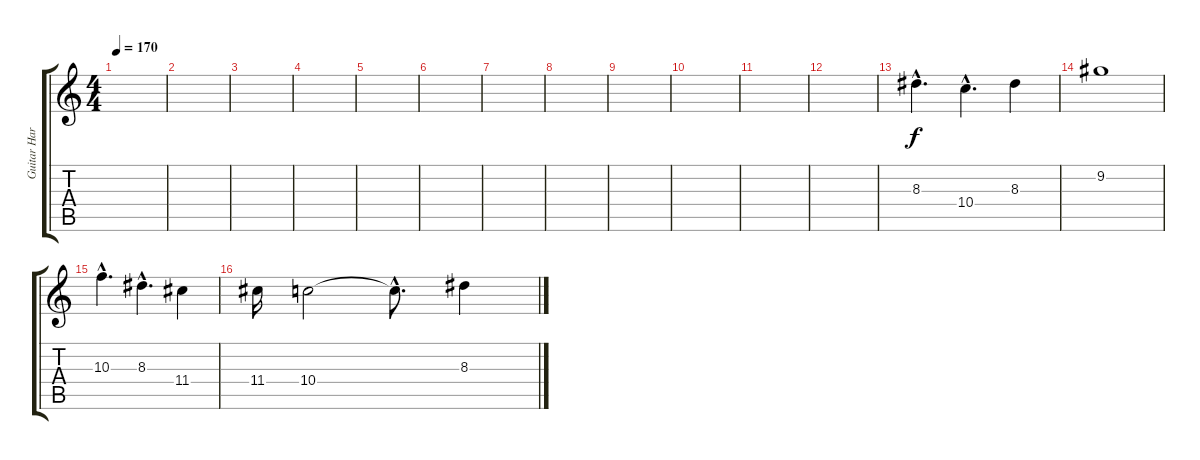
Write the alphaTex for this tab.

\track ("Guitar Harms" "Guitar Har") {instrument distortionguitar}
\staff {score tabs}
\tuning (E4 B3 G3 D3 A2 E2) {hide}
\ts (4 4)
\tempo 170
\clef g2
\ks c
|
|
|
|
|
|
|
|
|
|
|
|
8.3{hac}.4{d volume 15} 10.4{hac}.4{d} 8.3.4 |
9.2.1 |
10.3{hac}.4{d} 8.3{hac}.4{d} 11.4.4 |
11.4.16 10.4.2 10.4{hac t}.8{d} 8.3.4
